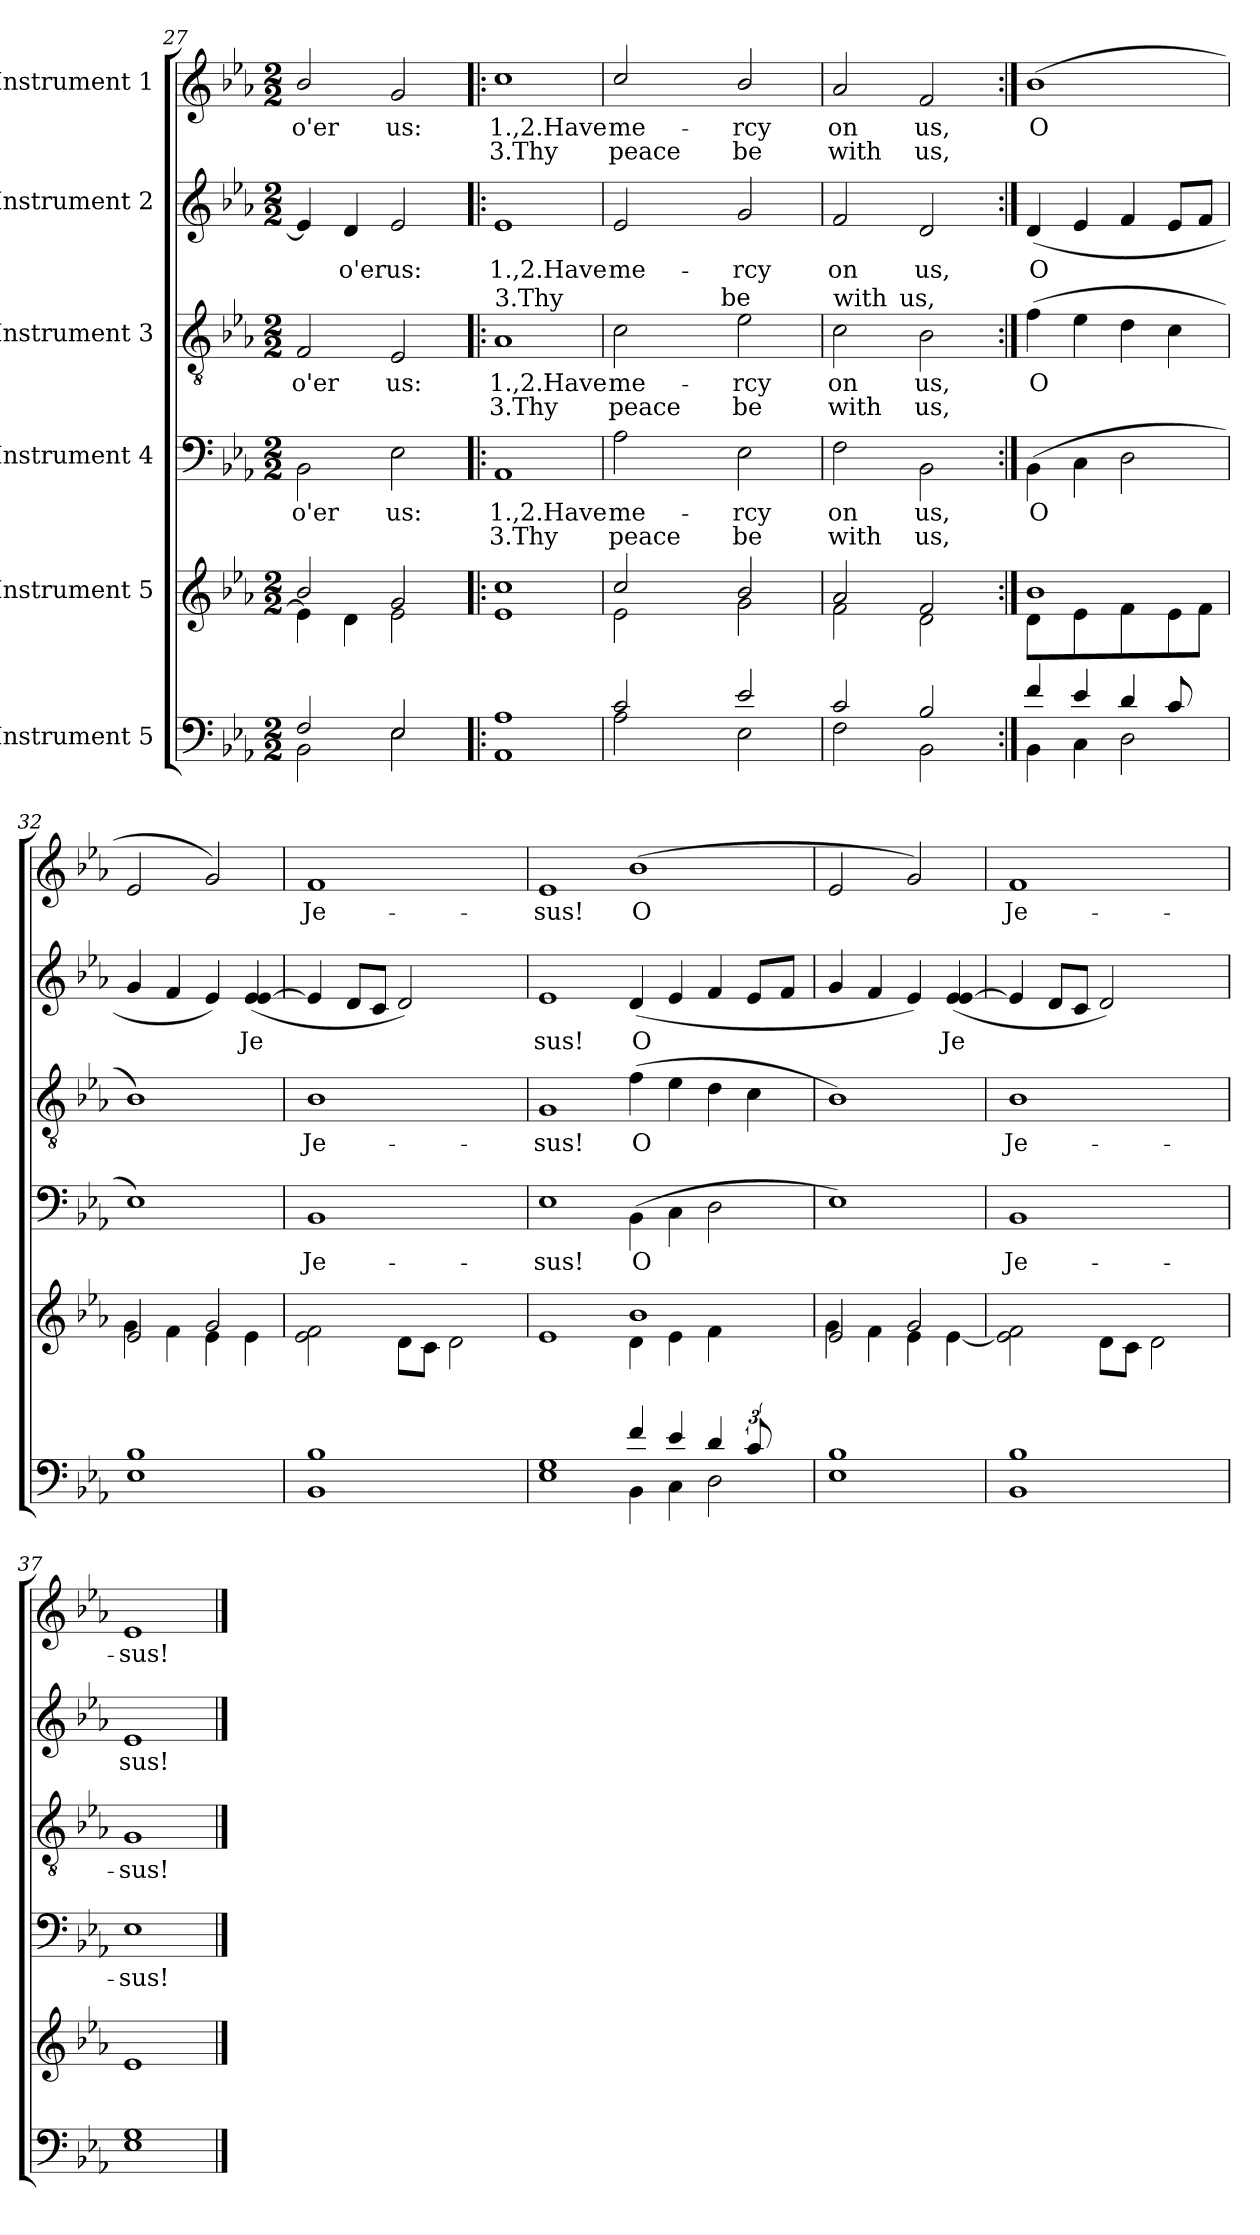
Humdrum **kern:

**kern	**kern	**kern	**text	**text	**kern	**text	**text	**kern	**text	**kern	**text	**text
*part6	*part5	*part4	*part4	*part4	*part3	*part3	*part3	*part2	*part2	*part1	*part1	*part1
*staff6	*staff5	*staff4	*staff4	*staff4	*staff3	*staff3	*staff3	*staff2	*staff2	*staff1	*staff1	*staff1
*I"Instrument 5	*I"Instrument 5	*I"Instrument 4	*	*	*I"Instrument 3	*	*	*I"Instrument 2	*	*I"Instrument 1	*	*
*clefF4	*clefG2	*clefF4	*	*	*clefGv2	*	*	*clefG2	*	*clefG2	*	*
*k[b-e-a-]	*k[b-e-a-]	*k[b-e-a-]	*	*	*k[b-e-a-]	*	*	*k[b-e-a-]	*	*k[b-e-a-]	*	*
*E-:	*E-:	*E-:	*	*	*E-:	*	*	*E-:	*	*E-:	*	*
*M2/2	*M2/2	*M2/2	*	*	*M2/2	*	*	*M2/2	*	*M2/2	*	*
=27	=27	=27	=27	=27	=27	=27	=27	=27	=27	=27	=27	=27
*^	*^	*	*	*	*	*	*	*	*	*	*	*
!	!	!	!	!	!LO:LY:b:cj	!	!	!LO:LY:b:cj	!	!	!LO:LY:b:cj	!	!LO:LY:b:cj	!
2F/	2BB-\	2b-/	4e-\]	2BB-\	o'er	.	2F/	o'er	.	4e-/]	.	2b-/	o'er	.
!	!	!	!	!	!	!	!	!	!	!	!LO:LY:b:cj	!	!	!
.	.	.	4d\	.	.	.	.	.	.	4d/	o'er	.	.	.
!	!	!	!	!	!LO:LY:b:cj	!	!	!LO:LY:b:cj	!	!	!LO:LY:b:cj	!	!LO:LY:b:cj	!
2E-/	2E-\	2g/	2e-\	2E-\	us:	.	2E-/	us:	.	2e-/	us:	2g/	us:	.
!!LO:PB:g=z
=28!|:	=28!|:	=28!|:	=28!|:	=28!|:	=28!|:	=28!|:	=28!|:	=28!|:	=28!|:	=28!|:	=28!|:	=28!|:	=28!|:	=28!|:
!	!	!	!	!	!	!	!LO:TX:a:t=3.Thy	!	!	!	!	!	!	!
!	!	!	!	!	!LO:LY:b:cj	!LO:LY:b:cj	!	!LO:LY:b:cj	!LO:LY:b:cj	!	!LO:LY:b:cj	!	!LO:LY:b:cj	!LO:LY:b:cj
*v	*v	*	*	*	*	*	*	*	*	*	*	*	*	*
*	*v	*v	*	*	*	*	*	*	*	*	*	*	*
1A- 1AA-	1e- 1cc	1AA-	1.,2.Have	3.Thy	1A-	1.,2.Have	3.Thy	1e-	1.,2.Have	1cc	1.,2.Have	3.Thy
=29	=29	=29	=29	=29	=29	=29	=29	=29	=29	=29	=29	=29
*^	*^	*	*	*	*	*	*	*	*	*	*	*
!	!	!	!	!	!	!	!LO:TX:a:t=peace	!	!	!	!	!	!	!
!	!	!	!	!	!LO:LY:b:cj	!LO:LY:b:cj	!	!LO:LY:b:cj	!LO:LY:b:cj	!	!LO:LY:b:cj	!	!LO:LY:b:cj	!LO:LY:b:cj
*	*	*	*	*	*	*	*^	*	*	*	*	*	*	*
2c/	2A-\	2cc/	2e-\	2A-\	me-	-peace	2c\	4ryy	me-	-peace	2e-/	me-	2cc/	me-	-peace
.	.	.	.	.	.	.	.	8ryy	.	.	.	.	.	.	.
.	.	.	.	.	.	.	.	16ryy	.	.	.	.	.	.	.
.	.	.	.	.	.	.	.	64ryy	.	.	.	.	.	.	.
!	!	!	!	!	!	!	!	!LO:TX:a:t=be	!	!	!	!	!	!	!
.	.	.	.	.	.	.	.	2ryy	.	.	.	.	.	.	.
!	!	!	!	!	!LO:LY:b:cj	!LO:LY:b:cj	!	!	!LO:LY:b:cj	!LO:LY:b:cj	!	!LO:LY:b:cj	!	!LO:LY:b:cj	!LO:LY:b:cj
2e-/	2E-\	2b-/	2g\	2E-\	rcy	be	2e-\	.	rcy	be	2g/	-rcy	2b-/	rcy	be
.	.	.	.	.	.	.	.	32.ryy	.	.	.	.	.	.	.
=30	=30	=30	=30	=30	=30	=30	=30	=30	=30	=30	=30	=30	=30	=30	=30
!	!	!	!	!	!	!	!LO:TX:a:t=with	!	!	!	!	!	!	!	!
!	!	!	!	!	!LO:LY:b:cj	!LO:LY:b:cj	!	!	!LO:LY:b:cj	!LO:LY:b:cj	!	!LO:LY:b:cj	!	!LO:LY:b:cj	!LO:LY:b:cj
2c/	2F\	2a-/	2f\	2F\	on	with	2c\	4..ryy	on	with	2f/	on	2a-/	on	with
!	!	!	!	!	!	!	!	!LO:TX:a:t=us,	!	!	!	!	!	!	!
.	.	.	.	.	.	.	.	2ryy	.	.	.	.	.	.	.
!	!	!	!	!	!LO:LY:b:cj	!LO:LY:b:cj	!	!	!LO:LY:b:cj	!LO:LY:b:cj	!	!LO:LY:b:cj	!	!LO:LY:b:cj	!LO:LY:b:cj
2B-/	2BB-\	2f/	2d\	2BB-\	us,	us,	2B-\	.	us,	us,	2d/	us,	2f/	us,	us,
.	.	.	.	.	.	.	.	16ryy	.	.	.	.	.	.	.
=31:|!	=31:|!	=31:|!	=31:|!	=31:|!	=31:|!	=31:|!	=31:|!	=31:|!	=31:|!	=31:|!	=31:|!	=31:|!	=31:|!	=31:|!	=31:|!
*	*^	*	*	*	*	*	*	*	*	*	*	*	*	*	*
!	!	!	!	!	!	!LO:LY:b:cj	!	!	!	!LO:LY:b:cj	!	!	!LO:LY:b:cj	!	!LO:LY:b:cj	!
*	*	*	*	*	*	*	*	*v	*v	*	*	*	*	*	*	*
2.ryy	4f/	4BB-\	1b-	4d\	(>4BB-\	O-	.	(>4f\	O-	.	(<4d/	O-	(<1b-	O-	.
!	!	!	!	!	!	!LO:LY:b:cj	!	!	!LO:LY:b:cj	!	!	!LO:LY:b:cj	!	!	!
.	4e-/	4C\	.	4e-\	4C\	--	.	4e-\	--	.	4e-/	--	.	.	.
!	!	!	!	!	!	!LO:LY:b:cj	!	!	!LO:LY:b:cj	!	!	!LO:LY:b:cj	!	!	!
.	4d/	2D\	.	4f\	2D\	--	.	4d\	--	.	4f/	--	.	.	.
!	!	!	!	!	!	!	!	!	!LO:LY:b:cj	!	!	!LO:LY:b:cj	!	!	!
8c/L	4ryy	.	.	8e-\	.	.	.	4c\	--	.	8e-/L	--	.	.	.
!	!	!	!	!	!	!	!	!	!	!	!	!LO:LY:b:cj	!	!	!
8ryy	.	.	.	8f\J	.	.	.	.	.	.	8f/J	--	.	.	.
*v	*v	*v	*	*	*	*	*	*	*	*	*	*	*	*	*
=32	=32	=32	=32	=32	=32	=32	=32	=32	=32	=32	=32	=32	=32
!	!	!	!	!LO:LY:b:cj	!	!	!LO:LY:b:cj	!	!	!LO:LY:b:cj	!	!LO:LY:b:cj	!
1B- 1E-	2e-/	4g\	1E-)	--	.	1B-)	--	.	4g/	--	2e-/	--	.
!	!	!	!	!	!	!	!	!	!	!LO:LY:b:cj	!	!	!
.	.	4f\	.	.	.	.	.	.	4f/	--	.	.	.
!	!	!	!	!	!	!	!	!	!	!LO:LY:b:cj	!	!LO:LY:b:cj	!
.	2g/	4e-\	.	.	.	.	.	.	4e-/)	--	2g/)	--	.
!	!	!	!	!	!	!	!	!	!	!LO:LY:b:cj	!	!	!
.	.	4e-\	.	.	.	.	.	.	(<4e-/ [<4e-/	-Je-	.	.	.
=33	=33	=33	=33	=33	=33	=33	=33	=33	=33	=33	=33	=33	=33
!	!	!	!	!LO:LY:b:cj	!	!	!LO:LY:b:cj	!	!	!LO:LY:b:cj	!	!LO:LY:b:cj	!
*	*v	*v	*	*	*	*	*	*	*	*	*	*	*
1B- 1BB-	2f\ 2e-\	1BB-	-Je-	.	1B-	-Je-	.	4e-/]	--	1f	-Je-	.
!	!	!	!	!	!	!	!	!	!LO:LY:b:cj	!	!	!
.	.	.	.	.	.	.	.	8d/L	--	.	.	.
!	!	!	!	!	!	!	!	!	!LO:LY:b:cj	!	!	!
.	.	.	.	.	.	.	.	8c/J	--	.	.	.
!	!	!	!	!	!	!	!	!	!LO:LY:b:cj	!	!	!
.	8d\L	.	.	.	.	.	.	2d/)	--	.	.	.
.	8c\J	.	.	.	.	.	.	.	.	.	.	.
.	2d\	.	.	.	.	.	.	.	.	.	.	.
4ryy	.	4ryy	.	.	4ryy	.	.	4ryy	.	4ryy	.	.
!!LO:PB:g=z
=34	=34	=34	=34	=34	=34	=34	=34	=34	=34	=34	=34	=34
*^	*^	*	*	*	*	*	*	*	*	*	*	*
*	*	*	*^	*	*	*	*	*	*	*	*	*	*	*
!	!	!	!	!	!	!LO:LY:b:cj	!	!	!LO:LY:b:cj	!	!	!LO:LY:b:cj	!	!LO:LY:b:cj	!
1G	1E-	1e-	1ryy	1..ryy	1E-	-sus!	.	1G	-sus!	.	1e-	-sus!	1e-	-sus!	.
!	!	!	!	!	!	!LO:LY:b:cj	!	!	!LO:LY:b:cj	!	!	!LO:LY:b:cj	!	!LO:LY:b:cj	!
4f/	4BB-\	1b-	4d\	.	(>4BB-\	O-	.	(>4f\	O-	.	(<4d/	O-	(<1b-	O-	.
!	!	!	!	!	!	!LO:LY:b:cj	!	!	!LO:LY:b:cj	!	!	!LO:LY:b:cj	!	!	!
4e-/	4C\	.	4e-\	.	4C\	--	.	4e-\	--	.	4e-/	--	.	.	.
!	!	!	!	!	!	!LO:LY:b:cj	!	!	!LO:LY:b:cj	!	!	!LO:LY:b:cj	!	!	!
4d/	2D\	.	4f\	.	2D\	--	.	4d\	--	.	4f/	--	.	.	.
!	!	!	!	!	!	!	!	!	!LO:LY:b:cj	!	!	!LO:LY:b:cj	!	!	!
12c/L	.	.	4ryy	12e-\	.	.	.	4c\	--	.	8e-/L	--	.	.	.
6ryy	.	.	.	12f\J	.	.	.	.	.	.	.	.	.	.	.
!	!	!	!	!	!	!	!	!	!	!	!	!LO:LY:b:cj	!	!	!
.	.	.	.	.	.	.	.	.	.	.	8f/J	--	.	.	.
.	.	.	.	12ryy	.	.	.	.	.	.	.	.	.	.	.
*v	*v	*	*	*	*	*	*	*	*	*	*	*	*	*	*
=35	=35	=35	=35	=35	=35	=35	=35	=35	=35	=35	=35	=35	=35	=35
!	!	!	!	!	!LO:LY:b:cj	!	!	!LO:LY:b:cj	!	!	!LO:LY:b:cj	!	!LO:LY:b:cj	!
*	*	*v	*v	*	*	*	*	*	*	*	*	*	*	*
1B- 1E-	2e-/	4g\	1E-)	--	.	1B-)	--	.	4g/	--	2e-/	--	.
!	!	!	!	!	!	!	!	!	!	!LO:LY:b:cj	!	!	!
.	.	4f\	.	.	.	.	.	.	4f/	--	.	.	.
!	!	!	!	!	!	!	!	!	!	!LO:LY:b:cj	!	!LO:LY:b:cj	!
.	2g/	4e-\	.	.	.	.	.	.	4e-/)	--	2g/)	--	.
!	!	!	!	!	!	!	!	!	!	!LO:LY:b:cj	!	!	!
.	.	[>4e-\	.	.	.	.	.	.	(<4e-/ [<4e-/	-Je-	.	.	.
=36	=36	=36	=36	=36	=36	=36	=36	=36	=36	=36	=36	=36	=36
!	!	!	!	!LO:LY:b:cj	!	!	!LO:LY:b:cj	!	!	!LO:LY:b:cj	!	!LO:LY:b:cj	!
*	*v	*v	*	*	*	*	*	*	*	*	*	*	*
1B- 1BB-	2f\ 2e-\]	1BB-	-Je-	.	1B-	-Je-	.	4e-/]	--	1f	-Je-	.
!	!	!	!	!	!	!	!	!	!LO:LY:b:cj	!	!	!
.	.	.	.	.	.	.	.	8d/L	--	.	.	.
!	!	!	!	!	!	!	!	!	!LO:LY:b:cj	!	!	!
.	.	.	.	.	.	.	.	8c/J	--	.	.	.
!	!	!	!	!	!	!	!	!	!LO:LY:b:cj	!	!	!
.	8d\L	.	.	.	.	.	.	2d/)	--	.	.	.
.	8c\J	.	.	.	.	.	.	.	.	.	.	.
.	2d\	.	.	.	.	.	.	.	.	.	.	.
4ryy	.	4ryy	.	.	4ryy	.	.	4ryy	.	4ryy	.	.
=37	=37	=37	=37	=37	=37	=37	=37	=37	=37	=37	=37	=37
!	!	!	!LO:LY:b:cj	!	!	!LO:LY:b:cj	!	!	!LO:LY:b:cj	!	!LO:LY:b:cj	!
1G 1E-	1e-	1E-	-sus!	.	1G	-sus!	.	1e-	-sus!	1e-	-sus!	.
==	==	==	==	==	==	==	==	==	==	==	==	==
*-	*-	*-	*-	*-	*-	*-	*-	*-	*-	*-	*-	*-
